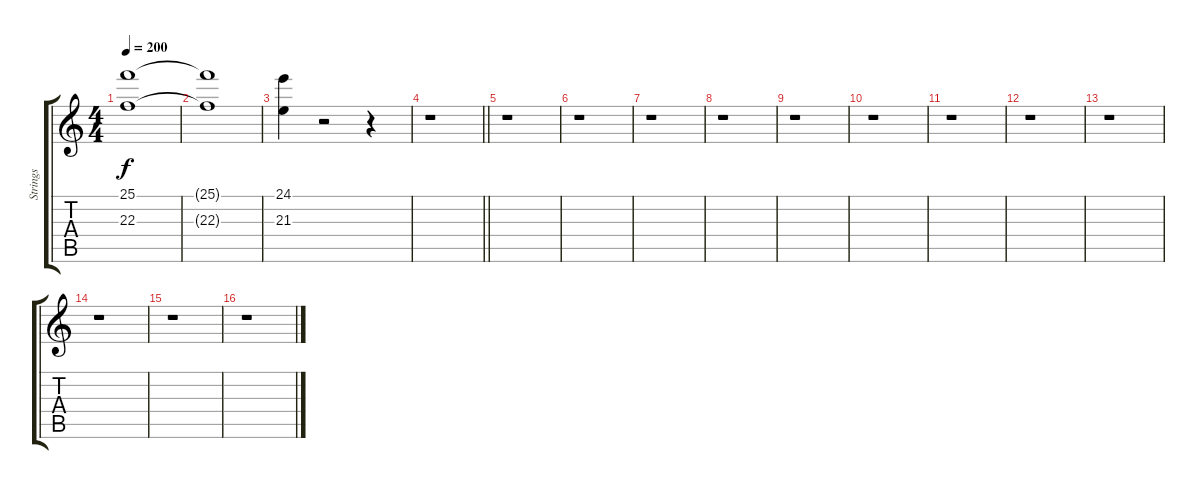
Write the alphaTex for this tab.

\track ("Strings" "Strings") {instrument stringensemble1}
\staff {score tabs}
\tuning (E4 B3 G3 D3 A2 E2) {hide}
\ts (4 4)
\tempo 200
\clef g2
\ks c
(25.1 22.3).1{dy f} |
(25.1{t} 22.3{t}).1 |
(24.1 21.3).4 r.2 r.4 |
\barLineRight lightlight
r.1 |
\section ("" "")
r.1 |
r.1 |
r.1 |
r.1 |
r.1 |
r.1 |
r.1 |
r.1 |
r.1 |
r.1 |
r.1 |
r.1
